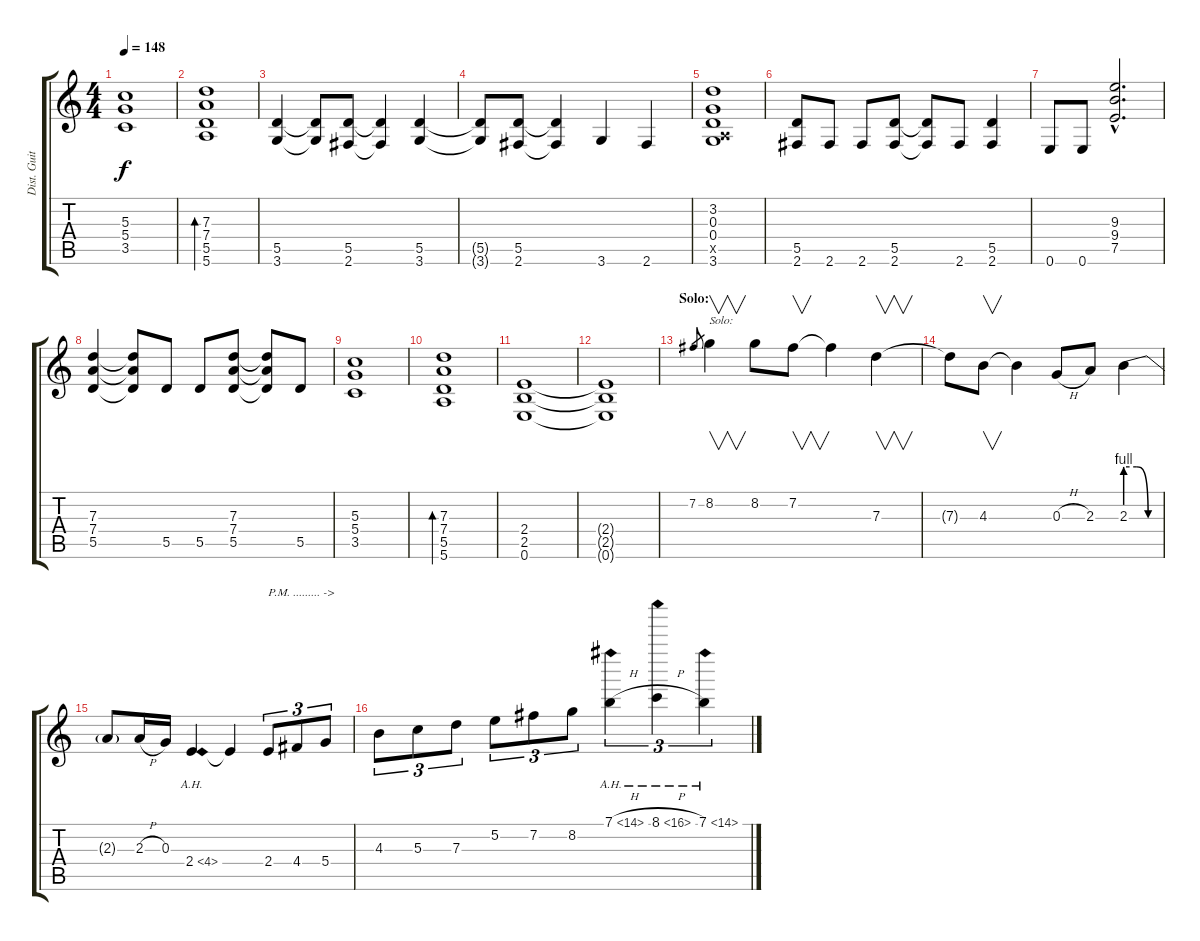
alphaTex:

\track ("Dist. Guitar 1" "Dist. Guit") {instrument overdrivenguitar}
\staff {score tabs}
\tuning (E4 B3 G3 D3 A2 E2) {hide}
\ts (4 4)
\tempo 148
\clef g2
\ks c
(5.3 5.4 3.5).1{dy f} |
(7.3 7.4 5.5 5.6).1{bd 240} |
(5.5 3.6).4 (5.5{t} 3.6{t}).8 (5.5 2.6).8 (5.5{t} 2.6{t}).4 (5.5 3.6).4 |
(5.5{t} 3.6{t}).8 (5.5 2.6).8 (5.5{t} 2.6{t}).4 3.6.4 2.6.4 |
(3.2 0.3 0.4 0.5{x} 3.6).1 |
(5.5 2.6).8 2.6.8 2.6.8 (5.5 2.6).8 (5.5{t} 2.6{t}).8 2.6.8 (5.5 2.6).4 |
0.6.8 0.6.8 (9.3{hac} 9.4{hac} 7.5{hac}).2{d} |
(7.3 7.4 5.5).4 (7.3{t} 7.4{t} 5.5{t}).8 5.5.8 5.5.8 (7.3 7.4 5.5).8 (7.3{t} 7.4{t} 5.5{t}).8 5.5.8 |
(5.3 5.4 3.5).1 |
(7.3 7.4 5.5 5.6).1{bd 240} |
(2.4 2.5 0.6).1 |
(2.4{t} 2.5{t} 0.6{t}).1 |
\section ("" "Solo:")
7.2.8{gr} 8.2.4{v txt "Solo:" volume 14 instrument overdrivenguitar} 8.2.8 7.2.8{v} 7.2{t}.4 7.3.4{v} |
7.3{t}.8 4.3.8{v} 4.3{t}.4 0.3{h}.8 2.3.8 2.3{be (custom 0 4 20 4 40 0 60 0)}.4 |
2.3{t}.8 2.3{h}.16 0.3.16 2.4{ah 2}.4 2.4{t}.4 2.4.8{tu (3 2) txt "P.M. ......... ->"} 4.4.8{tu (3 2)} 5.4.8{tu (3 2)} |
4.3.8{tu (3 2)} 5.3.8{tu (3 2)} 7.3.8{tu (3 2)} 5.2.8{tu (3 2)} 7.2.8{tu (3 2)} 8.2.8{tu (3 2)} 7.1{ah 7 h}.4{tu (3 2)} 8.1{ah 8 h}.4{tu (3 2)} 7.1{ah 7}.4{tu (3 2)}
